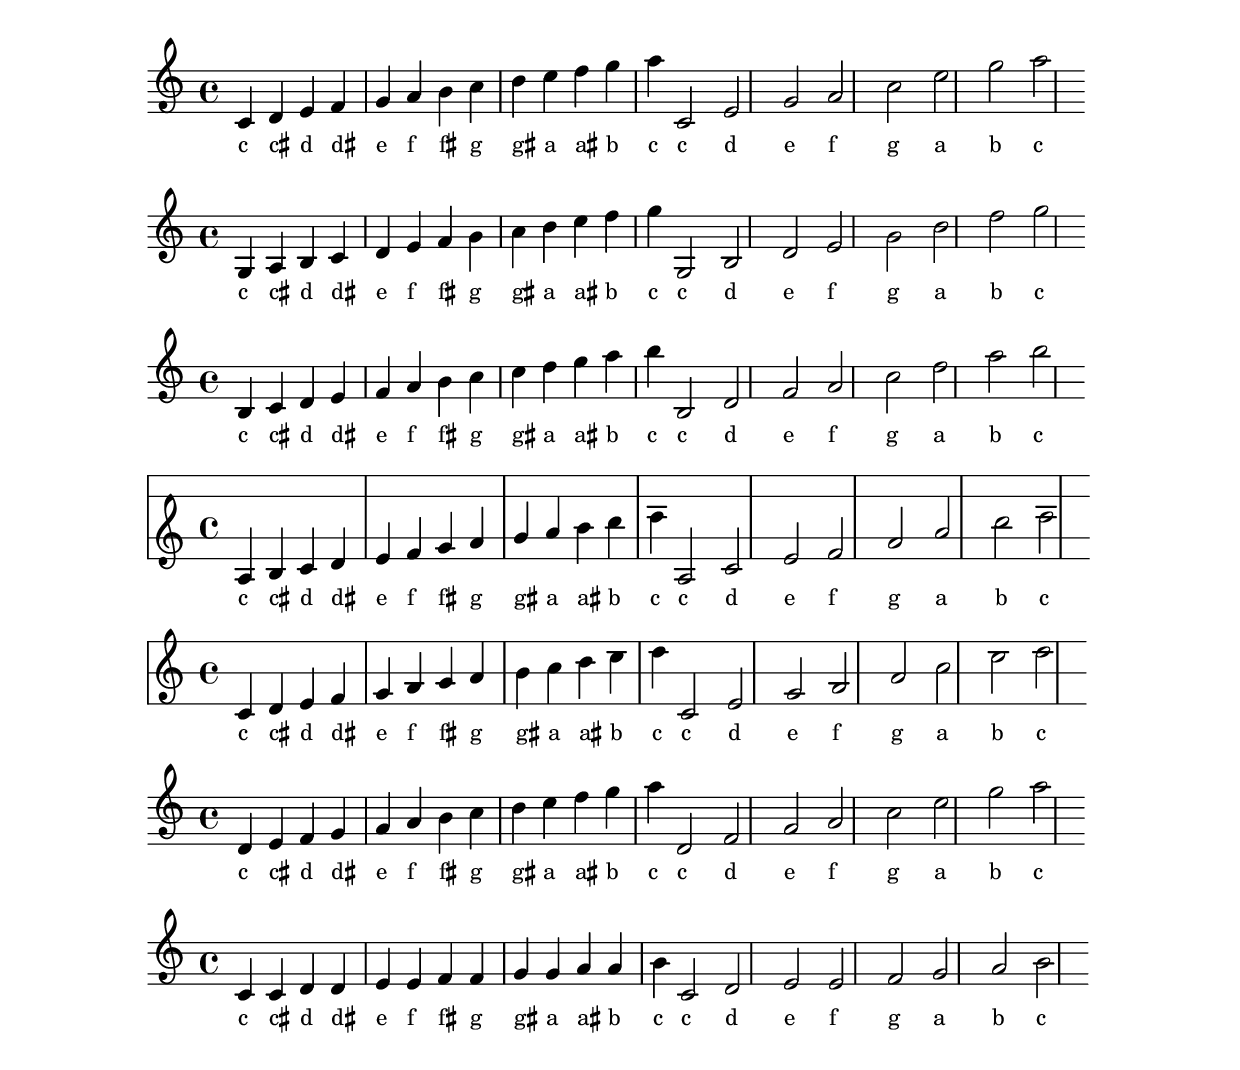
\version "2.12.0"
\header{
  texidoc="@code{staffLineLayoutFunction} is used to change the position of the notes.
This sets @code{staffLineLayoutFunction} to @code{ly:pitch-semitones} to
produce a chromatic scale with the distance between a consecutive
space and line equal to one semitone.
"
}

%{ 
Comment: This file demonstrates the use of the following to achieve various chromatic staff notation systems:

     staffLayoutFunction = #ly:pitch-semitones 
          (customizes the note placement on the staff to chromatic staff layout, semitone spacing)

     staffLineLayoutFunction = #(lambda (p) (floor (/ (ly:pitch-semitones p) 2)))
          (customizes the note placement on the staff to wholetone spacing, 2 notes at each staff position.  
           The number 2 corresponds to the number of notes placed at a given staff position,
           so it can be customized to other values.)
     
     middleCPosition = #-6
          (changes the vertical position of middle C and all other notes in turn)

     clefPosition    
          (changes the vertical position of the clef)

     \override Staff.StaffSymbol #'line-positions = #'( 4 2 0 -2 -4 )    
          (customizes the location of staff lines.  4 2 0 -2 -4 are the positions for the traditional staff)

  	 \remove "Accidental_engraver"   
          (Prevents accidental signs from being drawn)

     \remove "Key_engraver"          
          (Prevents key signature from being drawn)
%}



scales = \relative c' {
  c cis d dis e f fis g gis
  a ais b c c,2 d e f g a b c
}


%{ Generic-5-line chromatic staff  %}

\new Staff \with {
  \remove "Accidental_engraver"
  \remove "Key_engraver" 
  staffLineLayoutFunction = #ly:pitch-semitones
  middleCPosition = #-6
  clefGlyph = #"clefs.G"
  clefPosition = #(+ -6 7)
}
{
  \override Staff.StaffSymbol #'line-positions = #'( 4 2 0 -2 -4 )
  \time 4/4
  <<
    \scales
    \context NoteNames {
      \set printOctaveNames= ##f
      \scales
    }
  >>
}


%{ Parncutt-Tetragram 4-line chromatic staff  %}

\new Staff \with {
  \remove "Accidental_engraver"
  \remove "Key_engraver" 
  staffLineLayoutFunction = #ly:pitch-semitones
  middleCPosition = #-7
  clefGlyph = #"clefs.G"
  clefPosition = #(+ -7 7)
}
{
  \override Staff.StaffSymbol #'line-positions = #'( 4 2 0 -2 )
  \time 4/4
  <<
    \scales
    \context NoteNames {
      \set printOctaveNames= ##f
      \scales
    }
  >>
}


%{ Minor-3rds line-spacing chromatic staff  %}

\new Staff \with {
  \remove "Accidental_engraver"
  \remove "Key_engraver" 
  staffLineLayoutFunction = #ly:pitch-semitones
  middleCPosition = #-6
  clefGlyph = #"clefs.G"
  clefPosition = #(+ -6 7)
}
{
  \override Staff.StaffSymbol #'line-positions = #'(   3 -0 -3 )
  \time 4/4
  <<
    \scales
    \context NoteNames {
      \set printOctaveNames= ##f
      \scales
    }
  >>
}


%{ Major-3rds line-spacing chromatic staff  %}

\new Staff \with {
  \remove "Accidental_engraver"
  \remove "Key_engraver" 
  staffLineLayoutFunction = #ly:pitch-semitones
  middleCPosition = #-10
  clefGlyph = #"clefs.G"
  clefPosition = #(+ -10 7)
}
{
  \override Staff.StaffSymbol #'line-positions = #'(10 6   -2 -6 )
  \time 4/4
  <<
    \scales
    \context NoteNames {
      \set printOctaveNames= ##f
      \scales
    }
  >>
}


%{ Tritone line-spacing staff  %}
\new Staff \with {
  \remove "Accidental_engraver"
  \remove "Key_engraver" 
  staffLineLayoutFunction = #ly:pitch-semitones
  middleCPosition = #-8
  clefGlyph = #"clefs.G"
  clefPosition = #(+ -8 7)
}
{
  \override Staff.StaffSymbol #'line-positions = #'( 6 0  -6)
  \time 4/4
  <<
    \scales
    \context NoteNames {
      \set printOctaveNames= ##f
      \scales
    }
  >>
}

%{ Klavar-style 7-5 line-spacing staff  %}
\new Staff \with {
  \remove "Accidental_engraver"
  \remove "Key_engraver" 
  staffLineLayoutFunction = #ly:pitch-semitones
  middleCPosition = #-6
  clefGlyph = #"clefs.G"
  clefPosition = #(+ -6 7)
}
{
  \override Staff.StaffSymbol #'line-positions = #'( 4 2 0 -3 -5 )
  \time 4/4
  <<
    \scales
    \context NoteNames {
      \set printOctaveNames= ##f
      \scales
    }
  >>
}

%{ TwinNote style staff, wholetone spacing between staff positions
Note the special scheme function used for staffLineLayoutFunction  %}
\new Staff \with {
  \remove "Accidental_engraver"
  \remove "Key_engraver" 
  staffLineLayoutFunction = #(lambda (p) (floor (/ (ly:pitch-semitones p) 2)))
  middleCPosition = #-6
  clefGlyph = #"clefs.G"
  clefPosition = #(+ -6 7)
}
{
  \override Staff.StaffSymbol #'line-positions = #'( 4 2  -2 -4 )
  \time 4/4
  <<
    \scales
    \context NoteNames {
      \set printOctaveNames= ##f
      \scales
    }
  >>
}

